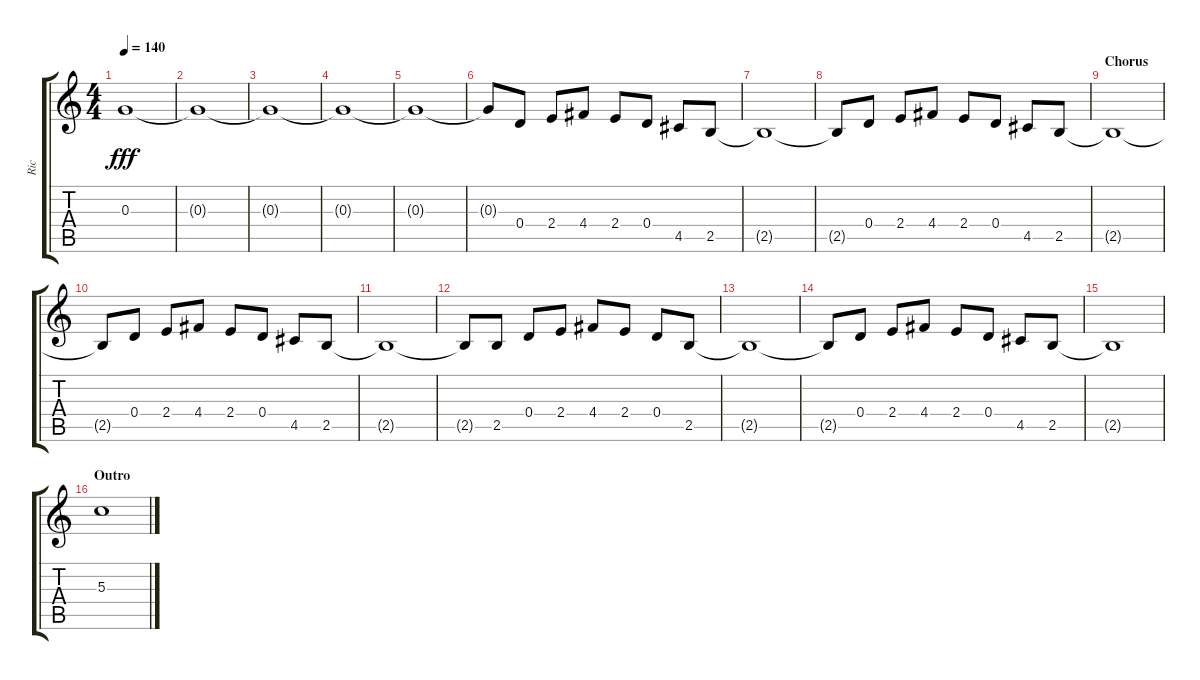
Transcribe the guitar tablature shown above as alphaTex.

\track ("Ric" "Ric") {instrument electricguitarclean}
\staff {score tabs}
\tuning (E4 B3 G3 D3 A2 E2) {hide}
\ts (4 4)
\tempo 140
\clef g2
\ks c
0.3{t}.1{dy fff} |
0.3{t}.1 |
0.3{t}.1 |
0.3{t}.1 |
0.3{t}.1 |
0.3{t}.8 0.4.8 2.4.8 4.4.8 2.4.8 0.4.8 4.5.8 2.5.8 |
2.5{t}.1 |
2.5{t}.8 0.4.8 2.4.8 4.4.8 2.4.8 0.4.8 4.5.8 2.5.8 |
\section ("" "Chorus")
2.5{t}.1 |
2.5{t}.8 0.4.8 2.4.8 4.4.8 2.4.8 0.4.8 4.5.8 2.5.8 |
2.5{t}.1 |
2.5{t}.8 2.5.8 0.4.8 2.4.8 4.4.8 2.4.8 0.4.8 2.5.8 |
2.5{t}.1 |
2.5{t}.8 0.4.8 2.4.8 4.4.8 2.4.8 0.4.8 4.5.8 2.5.8 |
2.5{t}.1 |
\section ("" "Outro")
5.3.1
